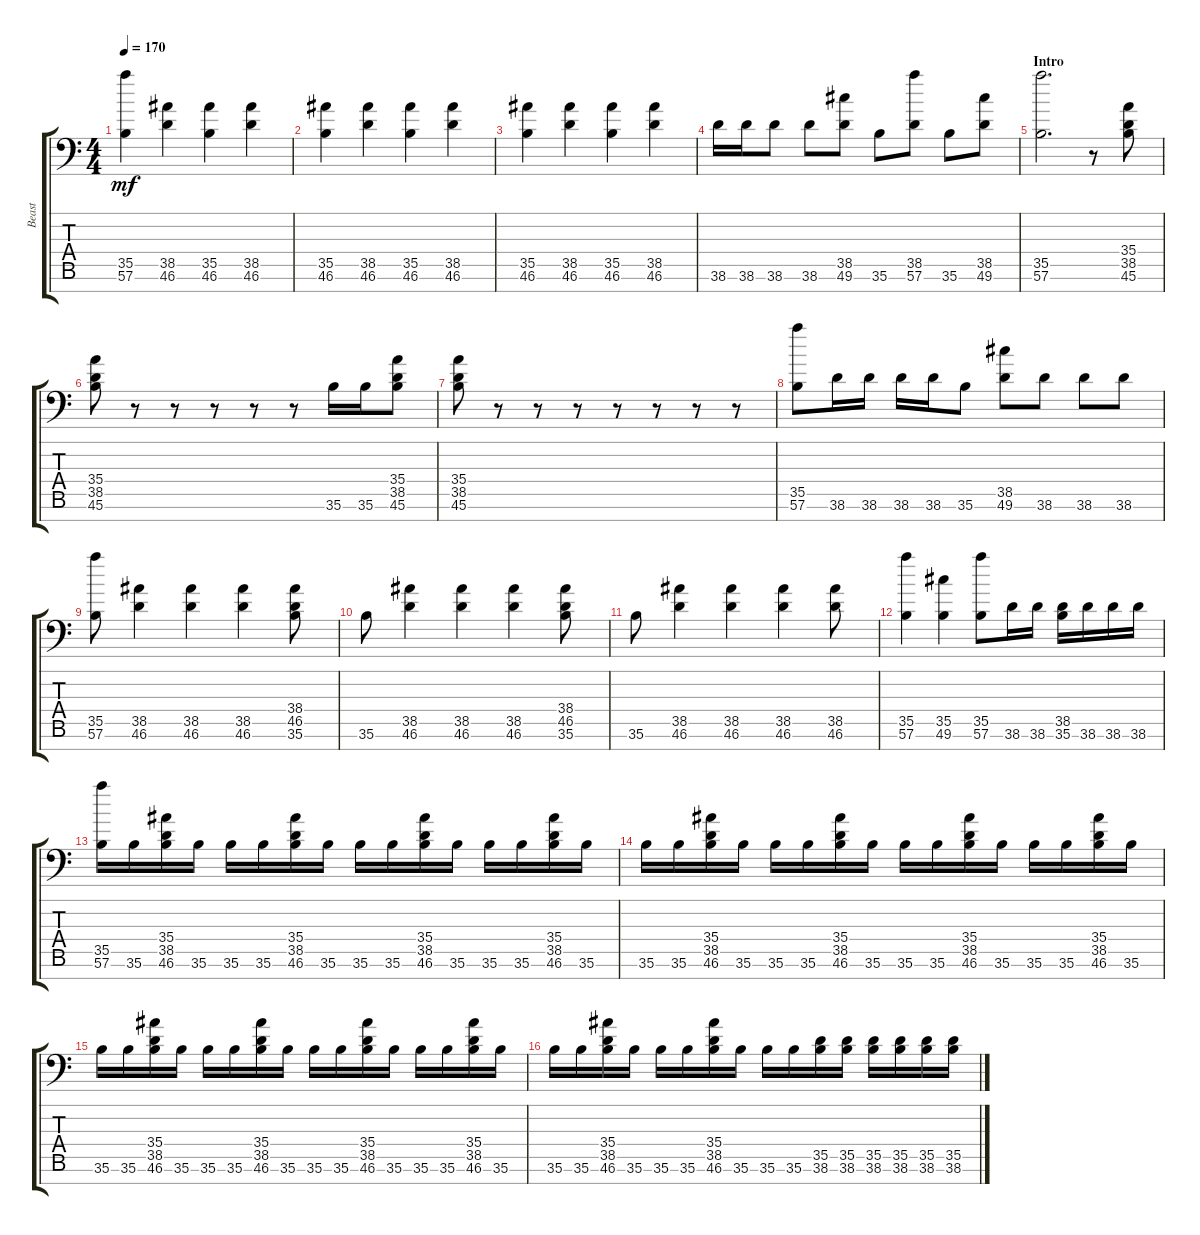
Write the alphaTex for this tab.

\track ("Beast" "Beast") {instrument acousticgrandpiano}
\staff {score tabs}
\tuning (C-1 C-1 C-1 C-1 C-1 C-1 C-1) {hide}
\ts (4 4)
\tempo 170
\clef f4
\ks c
(35.5 57.6).4{dy mf} (38.5 46.6).4 (35.5 46.6).4 (38.5 46.6).4 |
(35.5 46.6).4 (38.5 46.6).4 (35.5 46.6).4 (38.5 46.6).4 |
(35.5 46.6).4 (38.5 46.6).4 (35.5 46.6).4 (38.5 46.6).4 |
38.6.16 38.6.16 38.6.8 38.6.8 (38.5 49.6).8 35.6.8 (38.5 57.6).8 35.6.8 (38.5 49.6).8 |
\section ("" "Intro")
(35.5 57.6).2{d} r.8 (35.4 38.5 45.6).8 |
(35.4 38.5 45.6).8 r.8 r.8 r.8 r.8 r.8 35.6.16 35.6.16 (35.4 38.5 45.6).8 |
(35.4 38.5 45.6).8 r.8 r.8 r.8 r.8 r.8 r.8 r.8 |
(35.5 57.6).8 38.6.16 38.6.16 38.6.16 38.6.16 35.6.8 (38.5 49.6).8 38.6.8 38.6.8 38.6.8 |
(35.5 57.6).8 (38.5 46.6).4 (38.5 46.6).4 (38.5 46.6).4 (38.4 46.5 35.6).8 |
35.6.8 (38.5 46.6).4 (38.5 46.6).4 (38.5 46.6).4 (38.4 46.5 35.6).8 |
35.6.8 (38.5 46.6).4 (38.5 46.6).4 (38.5 46.6).4 (38.5 46.6).8 |
(35.5 57.6).4 (35.5 49.6).4 (35.5 57.6).8 38.6.16 38.6.16 (38.5 35.6).16 38.6.16 38.6.16 38.6.16 |
(35.5 57.6).16 35.6.16 (35.4 38.5 46.6).16 35.6.16 35.6.16 35.6.16 (35.4 38.5 46.6).16 35.6.16 35.6.16 35.6.16 (35.4 38.5 46.6).16 35.6.16 35.6.16 35.6.16 (35.4 38.5 46.6).16 35.6.16 |
35.6.16 35.6.16 (35.4 38.5 46.6).16 35.6.16 35.6.16 35.6.16 (35.4 38.5 46.6).16 35.6.16 35.6.16 35.6.16 (35.4 38.5 46.6).16 35.6.16 35.6.16 35.6.16 (35.4 38.5 46.6).16 35.6.16 |
35.6.16 35.6.16 (35.4 38.5 46.6).16 35.6.16 35.6.16 35.6.16 (35.4 38.5 46.6).16 35.6.16 35.6.16 35.6.16 (35.4 38.5 46.6).16 35.6.16 35.6.16 35.6.16 (35.4 38.5 46.6).16 35.6.16 |
35.6.16 35.6.16 (35.4 38.5 46.6).16 35.6.16 35.6.16 35.6.16 (35.4 38.5 46.6).16 35.6.16 35.6.16 35.6.16 (35.5 38.6).16 (35.5 38.6).16 (35.5 38.6).16 (35.5 38.6).16 (35.5 38.6).16 (35.5 38.6).16
